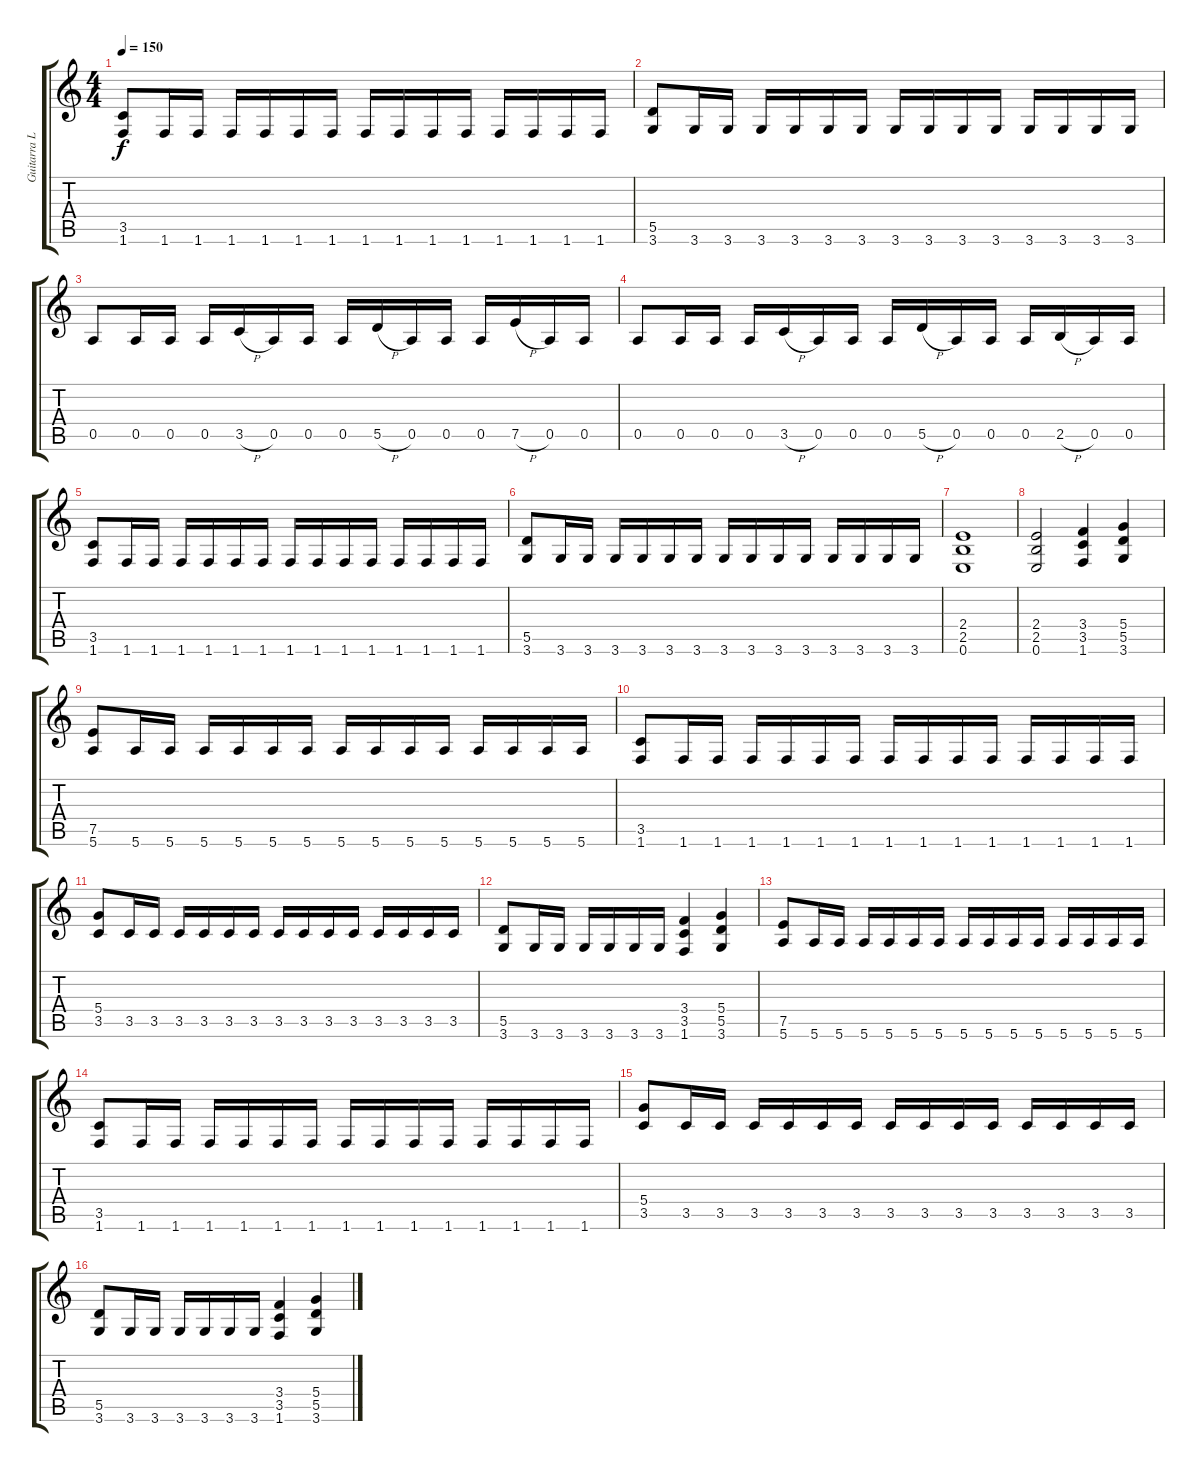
\track ("Guitarra Lider" "Guitarra L") {instrument distortionguitar}
\staff {score tabs}
\tuning (E4 B3 G3 D3 A2 E2) {hide}
\ts (4 4)
\tempo 150
\clef g2
\ks c
(3.5 1.6).8{dy f} 1.6.16 1.6.16 1.6.16 1.6.16 1.6.16 1.6.16 1.6.16 1.6.16 1.6.16 1.6.16 1.6.16 1.6.16 1.6.16 1.6.16 |
(5.5 3.6).8 3.6.16 3.6.16 3.6.16 3.6.16 3.6.16 3.6.16 3.6.16 3.6.16 3.6.16 3.6.16 3.6.16 3.6.16 3.6.16 3.6.16 |
0.5.8 0.5.16 0.5.16 0.5.16 3.5{h}.16 0.5.16 0.5.16 0.5.16 5.5{h}.16 0.5.16 0.5.16 0.5.16 7.5{h}.16 0.5.16 0.5.16 |
0.5.8 0.5.16 0.5.16 0.5.16 3.5{h}.16 0.5.16 0.5.16 0.5.16 5.5{h}.16 0.5.16 0.5.16 0.5.16 2.5{h}.16 0.5.16 0.5.16 |
(3.5 1.6).8 1.6.16 1.6.16 1.6.16 1.6.16 1.6.16 1.6.16 1.6.16 1.6.16 1.6.16 1.6.16 1.6.16 1.6.16 1.6.16 1.6.16 |
(5.5 3.6).8 3.6.16 3.6.16 3.6.16 3.6.16 3.6.16 3.6.16 3.6.16 3.6.16 3.6.16 3.6.16 3.6.16 3.6.16 3.6.16 3.6.16 |
(2.4 2.5 0.6).1 |
(2.4 2.5 0.6).2 (3.4 3.5 1.6).4 (5.4 5.5 3.6).4 |
(7.5 5.6).8 5.6.16 5.6.16 5.6.16 5.6.16 5.6.16 5.6.16 5.6.16 5.6.16 5.6.16 5.6.16 5.6.16 5.6.16 5.6.16 5.6.16 |
(3.5 1.6).8 1.6.16 1.6.16 1.6.16 1.6.16 1.6.16 1.6.16 1.6.16 1.6.16 1.6.16 1.6.16 1.6.16 1.6.16 1.6.16 1.6.16 |
(5.4 3.5).8 3.5.16 3.5.16 3.5.16 3.5.16 3.5.16 3.5.16 3.5.16 3.5.16 3.5.16 3.5.16 3.5.16 3.5.16 3.5.16 3.5.16 |
(5.5 3.6).8 3.6.16 3.6.16 3.6.16 3.6.16 3.6.16 3.6.16 (3.4 3.5 1.6).4 (5.4 5.5 3.6).4 |
(7.5 5.6).8 5.6.16 5.6.16 5.6.16 5.6.16 5.6.16 5.6.16 5.6.16 5.6.16 5.6.16 5.6.16 5.6.16 5.6.16 5.6.16 5.6.16 |
(3.5 1.6).8 1.6.16 1.6.16 1.6.16 1.6.16 1.6.16 1.6.16 1.6.16 1.6.16 1.6.16 1.6.16 1.6.16 1.6.16 1.6.16 1.6.16 |
(5.4 3.5).8 3.5.16 3.5.16 3.5.16 3.5.16 3.5.16 3.5.16 3.5.16 3.5.16 3.5.16 3.5.16 3.5.16 3.5.16 3.5.16 3.5.16 |
(5.5 3.6).8 3.6.16 3.6.16 3.6.16 3.6.16 3.6.16 3.6.16 (3.4 3.5 1.6).4 (5.4 5.5 3.6).4
